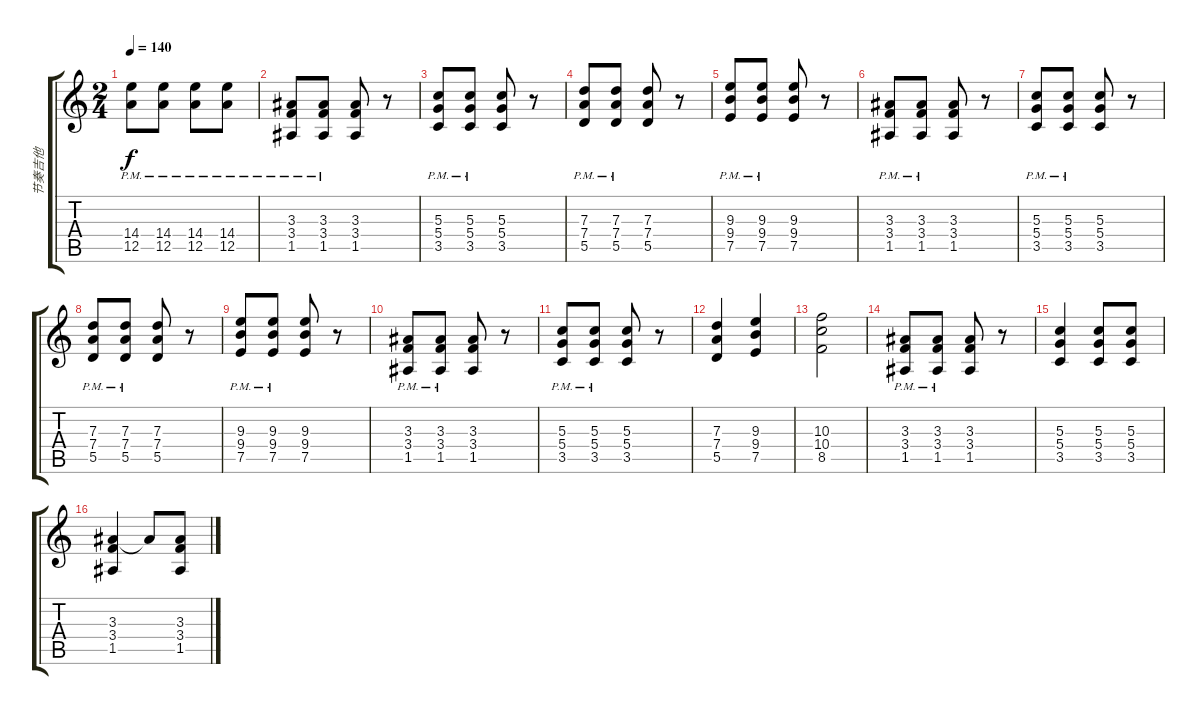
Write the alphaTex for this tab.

\track ("节奏吉他" "节奏吉他") {instrument electricbassfinger}
\staff {score tabs}
\tuning (E4 B3 G3 D3 A2 E2) {hide}
\ts (2 4)
\tempo 140
\clef g2
\ks c
(14.4{pm} 12.5{pm}).8{dy f} (14.4{pm} 12.5{pm}).8 (14.4{pm} 12.5{pm}).8 (14.4{pm} 12.5{pm}).8 |
(3.3 3.4{pm} 1.5{pm}).8 (3.3 3.4{pm} 1.5{pm}).8 (3.3 3.4 1.5).8 r.8 |
(5.3 5.4{pm} 3.5).8 (5.3 5.4{pm} 3.5).8 (5.3 5.4 3.5).8 r.8 |
(7.3 7.4{pm} 5.5{pm}).8 (7.3 7.4{pm} 5.5{pm}).8 (7.3 7.4 5.5).8 r.8 |
(9.3 9.4{pm} 7.5{pm}).8 (9.3 9.4{pm} 7.5{pm}).8 (9.3 9.4 7.5).8 r.8 |
(3.3 3.4{pm} 1.5{pm}).8 (3.3 3.4{pm} 1.5{pm}).8 (3.3 3.4 1.5).8 r.8 |
(5.3 5.4{pm} 3.5{pm}).8 (5.3 5.4{pm} 3.5{pm}).8 (5.3 5.4 3.5).8 r.8 |
(7.3 7.4{pm} 5.5{pm}).8 (7.3 7.4{pm} 5.5{pm}).8 (7.3 7.4 5.5).8 r.8 |
(9.3 9.4{pm} 7.5{pm}).8 (9.3 9.4{pm} 7.5{pm}).8 (9.3 9.4 7.5).8 r.8 |
(3.3 3.4{pm} 1.5{pm}).8 (3.3 3.4{pm} 1.5{pm}).8 (3.3 3.4 1.5).8 r.8 |
(5.3{pm} 5.4{pm} 3.5{pm}).8 (5.3{pm} 5.4{pm} 3.5{pm}).8 (5.3 5.4 3.5).8 r.8 |
(7.3 7.4 5.5).4 (9.3 9.4 7.5).4 |
(10.3 10.4 8.5).2 |
(3.3{pm} 3.4{pm} 1.5{pm}).8 (3.3{pm} 3.4{pm} 1.5{pm}).8 (3.3 3.4 1.5).8 r.8 |
(5.3 5.4 3.5).4 (5.3 5.4 3.5).8 (5.3 5.4 3.5).8 |
(3.3 3.4 1.5).4 3.3{t}.8 (3.3 3.4 1.5).8
